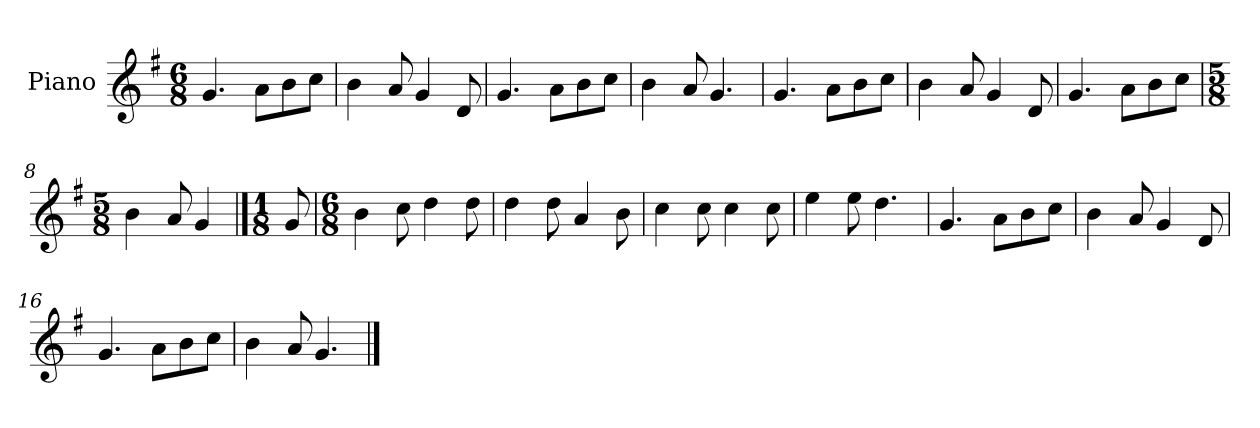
**kern
*part1
*staff1
*I"Piano
*I'Pno.
*clefG2
*k[f#]
*M6/8
=1
4.g/
8a\L
8b\
8cc\J
=2
4b\
8a/
4g/
8d/
=3
4.g/
8a\L
8b\
8cc\J
=4
4b\
8a/
4.g/
=5
4.g/
8a\L
8b\
8cc\J
=6
4b\
8a/
4g/
8d/
=7
4.g/
8a\L
8b\
8cc\J
=8
*M5/8
4b\
8a/
4g/
==9
*M1/8
8g/
!!LO:LB:g=z
=10
*M6/8
4b\
8cc\
4dd\
8dd\
=11
4dd\
8dd\
4a/
8b\
=12
4cc\
8cc\
4cc\
8cc\
=13
4ee\
8ee\
4.dd\
=14
4.g/
8a\L
8b\
8cc\J
=15
4b\
8a/
4g/
8d/
=16
4.g/
8a\L
8b\
8cc\J
=17
4b\
8a/
4.g/
==
*-
